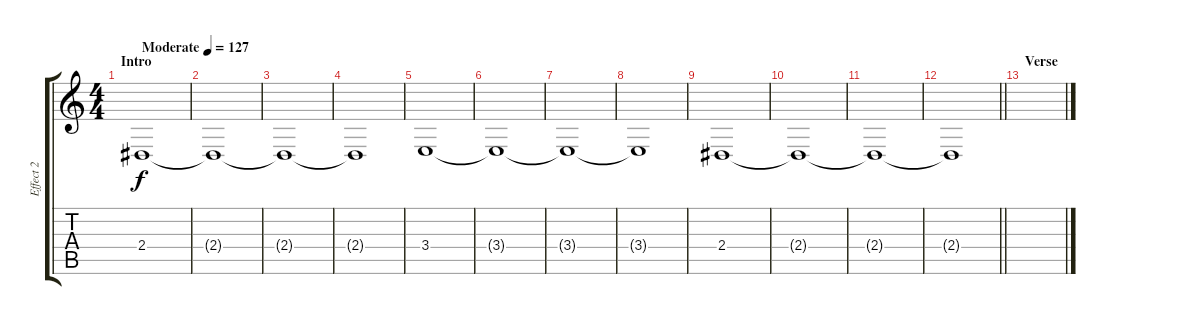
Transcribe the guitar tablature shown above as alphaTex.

\track ("Effect 2" "Effect 2") {instrument pad2warm}
\staff {score tabs}
\tuning (Eb4 Bb3 Gb3 Db3 Ab2 Db2) {hide}
\ts (4 4)
\section ("" "Intro")
\tempo (127 "Moderate")
\clef g2
\ks c
2.4.1{dy f instrument pad2warm} |
2.4{t}.1 |
2.4{t}.1 |
2.4{t}.1 |
3.4.1 |
3.4{t}.1 |
3.4{t}.1 |
3.4{t}.1 |
2.4.1 |
2.4{t}.1 |
2.4{t}.1 |
\barLineRight lightlight
2.4{t}.1 |
\section ("" "Verse")
